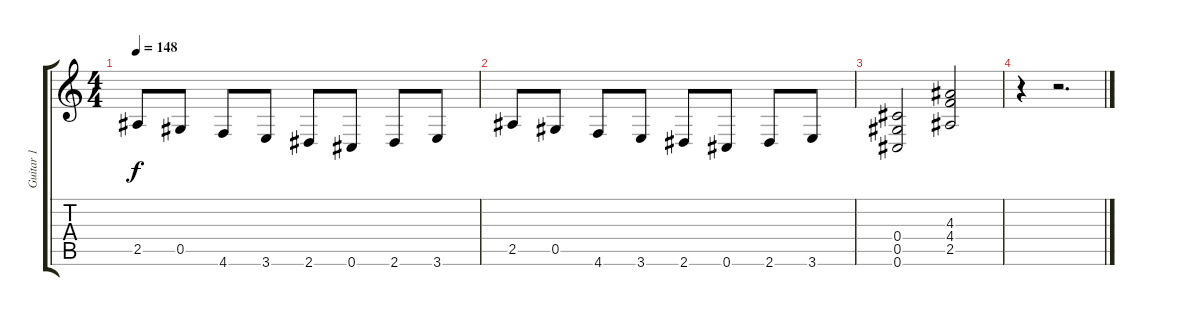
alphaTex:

\track ("Guitar 1" "Guitar 1") {instrument overdrivenguitar}
\staff {score tabs}
\tuning (Eb4 Bb3 Gb3 Db3 Ab2 Db2) {hide}
\ts (4 4)
\tempo 148
\clef g2
\ks c
2.5.8{dy f} 0.5.8 4.6.8 3.6.8 2.6.8 0.6.8 2.6.8 3.6.8 |
2.5.8 0.5.8 4.6.8 3.6.8 2.6.8 0.6.8 2.6.8 3.6.8 |
(0.4 0.5 0.6).2 (4.3 4.4 2.5).2 |
r.4 r.2{d}
